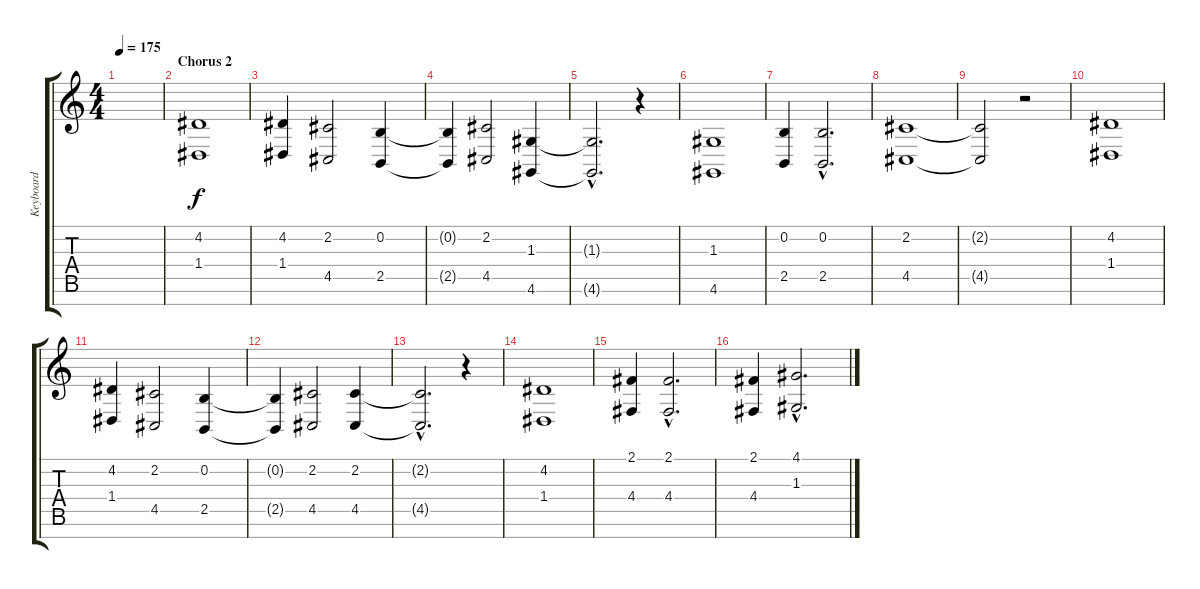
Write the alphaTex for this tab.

\track ("Keyboard" "Keyboard") {instrument pad4choir}
\staff {score tabs}
\tuning (E4 B3 G3 D3 A2 E2 B1) {hide}
\ts (4 4)
\tempo 175
\clef g2
\ks c
|
\section ("" "Chorus 2")
(4.2 1.4).1 |
(4.2 1.4).4 (2.2 4.5).2 (0.2 2.5).4 |
(0.2{t} 2.5{t}).4 (2.2 4.5).2 (1.3 4.6).4 |
(1.3{hac t} 4.6{hac t}).2{d} r.4 |
(1.3 4.6).1 |
(0.2 2.5).4 (0.2{hac} 2.5{hac}).2{d} |
(2.2 4.5).1 |
(2.2{t} 4.5{t}).2 r.2 |
(4.2 1.4).1 |
(4.2 1.4).4 (2.2 4.5).2 (0.2 2.5).4 |
(0.2{t} 2.5{t}).4 (2.2 4.5).2 (2.2 4.5).4 |
(2.2{hac t} 4.5{hac t}).2{d} r.4 |
(4.2 1.4).1 |
(2.1 4.4).4 (2.1{hac} 4.4{hac}).2{d} |
(2.1 4.4).4 (4.1{hac} 1.3{hac}).2{d}
